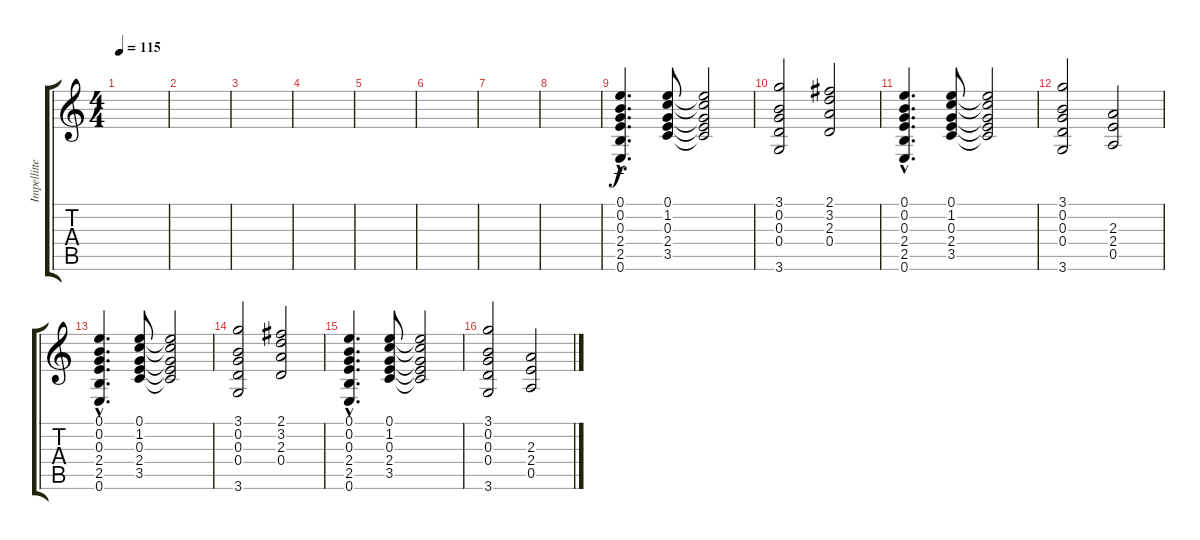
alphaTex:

\track ("Impellitteri" "Impellitte") {instrument overdrivenguitar}
\staff {score tabs}
\tuning (E4 B3 G3 D3 A2 E2) {hide}
\ts (4 4)
\tempo 115
\clef g2
\ks c
|
|
|
|
|
|
|
|
(0.1{hac} 0.2{hac} 0.3{hac} 2.4{hac} 2.5{hac} 0.6{hac}).4{d} (0.1 1.2 0.3 2.4 3.5).8 (0.1{t} 1.2{t} 0.3{t} 2.4{t} 3.5{t}).2 |
(3.1 0.2 0.3 0.4 3.6).2 (2.1 3.2 2.3 0.4).2 |
(0.1{hac} 0.2{hac} 0.3{hac} 2.4{hac} 2.5{hac} 0.6{hac}).4{d} (0.1 1.2 0.3 2.4 3.5).8 (0.1{t} 1.2{t} 0.3{t} 2.4{t} 3.5{t}).2 |
(3.1 0.2 0.3 0.4 3.6).2 (2.3 2.4 0.5).2 |
(0.1{hac} 0.2{hac} 0.3{hac} 2.4{hac} 2.5{hac} 0.6{hac}).4{d} (0.1 1.2 0.3 2.4 3.5).8 (0.1{t} 1.2{t} 0.3{t} 2.4{t} 3.5{t}).2 |
(3.1 0.2 0.3 0.4 3.6).2 (2.1 3.2 2.3 0.4).2 |
(0.1{hac} 0.2{hac} 0.3{hac} 2.4{hac} 2.5{hac} 0.6{hac}).4{d} (0.1 1.2 0.3 2.4 3.5).8 (0.1{t} 1.2{t} 0.3{t} 2.4{t} 3.5{t}).2 |
(3.1 0.2 0.3 0.4 3.6).2 (2.3 2.4 0.5).2
